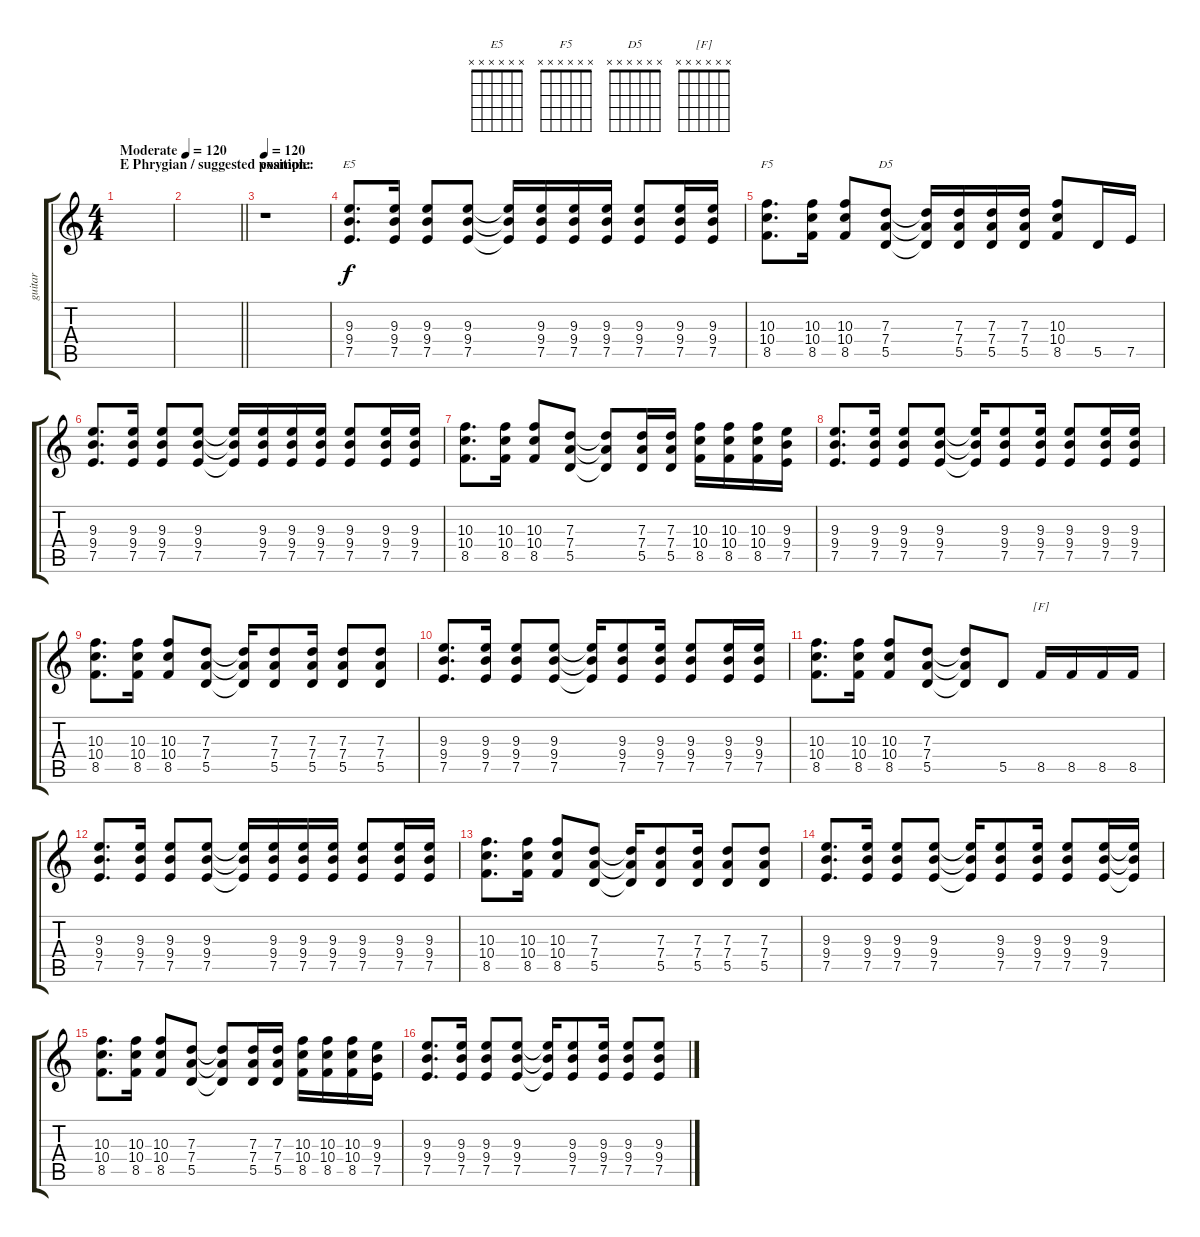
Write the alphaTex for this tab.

\track ("guitar" "guitar") {instrument distortionguitar}
\staff {score tabs}
\tuning (E4 B3 G3 D3 A2 E2) {hide}
\chord ("E5" x x x x x x)
\chord ("F5" x x x x x x)
\chord ("D5" x x x x x x)
\chord ("[F]" x x x x x x)
\ts (4 4)
\section ("" "E Phrygian / suggested position:")
\tempo (120 "Moderate")
\tempo 60
\tempo (120 "Moderate")
\clef g2
\ks c
|
\barLineRight lightlight
|
\section ("" "example:")
\tempo 120
r.1 |
(9.3 9.4 7.5).8{d ch "E5"} (9.3 9.4 7.5).16 (9.3 9.4 7.5).8 (9.3 9.4 7.5).8 (9.3{t} 9.4{t} 7.5{t}).16 (9.3 9.4 7.5).16 (9.3 9.4 7.5).16 (9.3 9.4 7.5).16 (9.3 9.4 7.5).8 (9.3 9.4 7.5).16 (9.3 9.4 7.5).16 |
(10.3 10.4 8.5).8{d ch "F5"} (10.3 10.4 8.5).16 (10.3 10.4 8.5).8 (7.3 7.4 5.5).8{ch "D5"} (7.3{t} 7.4{t} 5.5{t}).16 (7.3 7.4 5.5).16 (7.3 7.4 5.5).16 (7.3 7.4 5.5).16 (10.3 10.4 8.5).8 5.5.16 7.5.16 |
(9.3 9.4 7.5).8{d} (9.3 9.4 7.5).16 (9.3 9.4 7.5).8 (9.3 9.4 7.5).8 (9.3{t} 9.4{t} 7.5{t}).16 (9.3 9.4 7.5).16 (9.3 9.4 7.5).16 (9.3 9.4 7.5).16 (9.3 9.4 7.5).8 (9.3 9.4 7.5).16 (9.3 9.4 7.5).16 |
(10.3 10.4 8.5).8{d} (10.3 10.4 8.5).16 (10.3 10.4 8.5).8 (7.3 7.4 5.5).8 (7.3{t} 7.4{t} 5.5{t}).8 (7.3 7.4 5.5).16 (7.3 7.4 5.5).16 (10.3 10.4 8.5).16 (10.3 10.4 8.5).16 (10.3 10.4 8.5).16 (9.3 9.4 7.5).16 |
(9.3 9.4 7.5).8{d} (9.3 9.4 7.5).16 (9.3 9.4 7.5).8 (9.3 9.4 7.5).8 (9.3{t} 9.4{t} 7.5{t}).16 (9.3 9.4 7.5).8 (9.3 9.4 7.5).16 (9.3 9.4 7.5).8 (9.3 9.4 7.5).16 (9.3 9.4 7.5).16 |
(10.3 10.4 8.5).8{d} (10.3 10.4 8.5).16 (10.3 10.4 8.5).8 (7.3 7.4 5.5).8 (7.3{t} 7.4{t} 5.5{t}).16 (7.3 7.4 5.5).8 (7.3 7.4 5.5).16 (7.3 7.4 5.5).8 (7.3 7.4 5.5).8 |
(9.3 9.4 7.5).8{d} (9.3 9.4 7.5).16 (9.3 9.4 7.5).8 (9.3 9.4 7.5).8 (9.3{t} 9.4{t} 7.5{t}).16 (9.3 9.4 7.5).8 (9.3 9.4 7.5).16 (9.3 9.4 7.5).8 (9.3 9.4 7.5).16 (9.3 9.4 7.5).16 |
(10.3 10.4 8.5).8{d} (10.3 10.4 8.5).16 (10.3 10.4 8.5).8 (7.3 7.4 5.5).8 (7.3{t} 7.4{t} 5.5{t}).8 5.5.8 8.5.16{ch "[F]"} 8.5.16 8.5.16 8.5.16 |
(9.3 9.4 7.5).8{d} (9.3 9.4 7.5).16 (9.3 9.4 7.5).8 (9.3 9.4 7.5).8 (9.3{t} 9.4{t} 7.5{t}).16 (9.3 9.4 7.5).16 (9.3 9.4 7.5).16 (9.3 9.4 7.5).16 (9.3 9.4 7.5).8 (9.3 9.4 7.5).16 (9.3 9.4 7.5).16 |
(10.3 10.4 8.5).8{d} (10.3 10.4 8.5).16 (10.3 10.4 8.5).8 (7.3 7.4 5.5).8 (7.3{t} 7.4{t} 5.5{t}).16 (7.3 7.4 5.5).8 (7.3 7.4 5.5).16 (7.3 7.4 5.5).8 (7.3 7.4 5.5).8 |
(9.3 9.4 7.5).8{d} (9.3 9.4 7.5).16 (9.3 9.4 7.5).8 (9.3 9.4 7.5).8 (9.3{t} 9.4{t} 7.5{t}).16 (9.3 9.4 7.5).8 (9.3 9.4 7.5).16 (9.3 9.4 7.5).8 (9.3 9.4 7.5).16 (9.3{t} 9.4{t} 7.5{t}).16 |
(10.3 10.4 8.5).8{d} (10.3 10.4 8.5).16 (10.3 10.4 8.5).8 (7.3 7.4 5.5).8 (7.3{t} 7.4{t} 5.5{t}).8 (7.3 7.4 5.5).16 (7.3 7.4 5.5).16 (10.3 10.4 8.5).16 (10.3 10.4 8.5).16 (10.3 10.4 8.5).16 (9.3 9.4 7.5).16 |
(9.3 9.4 7.5).8{d} (9.3 9.4 7.5).16 (9.3 9.4 7.5).8 (9.3 9.4 7.5).8 (9.3{t} 9.4{t} 7.5{t}).16 (9.3 9.4 7.5).8 (9.3 9.4 7.5).16 (9.3 9.4 7.5).8 (9.3 9.4 7.5).8
